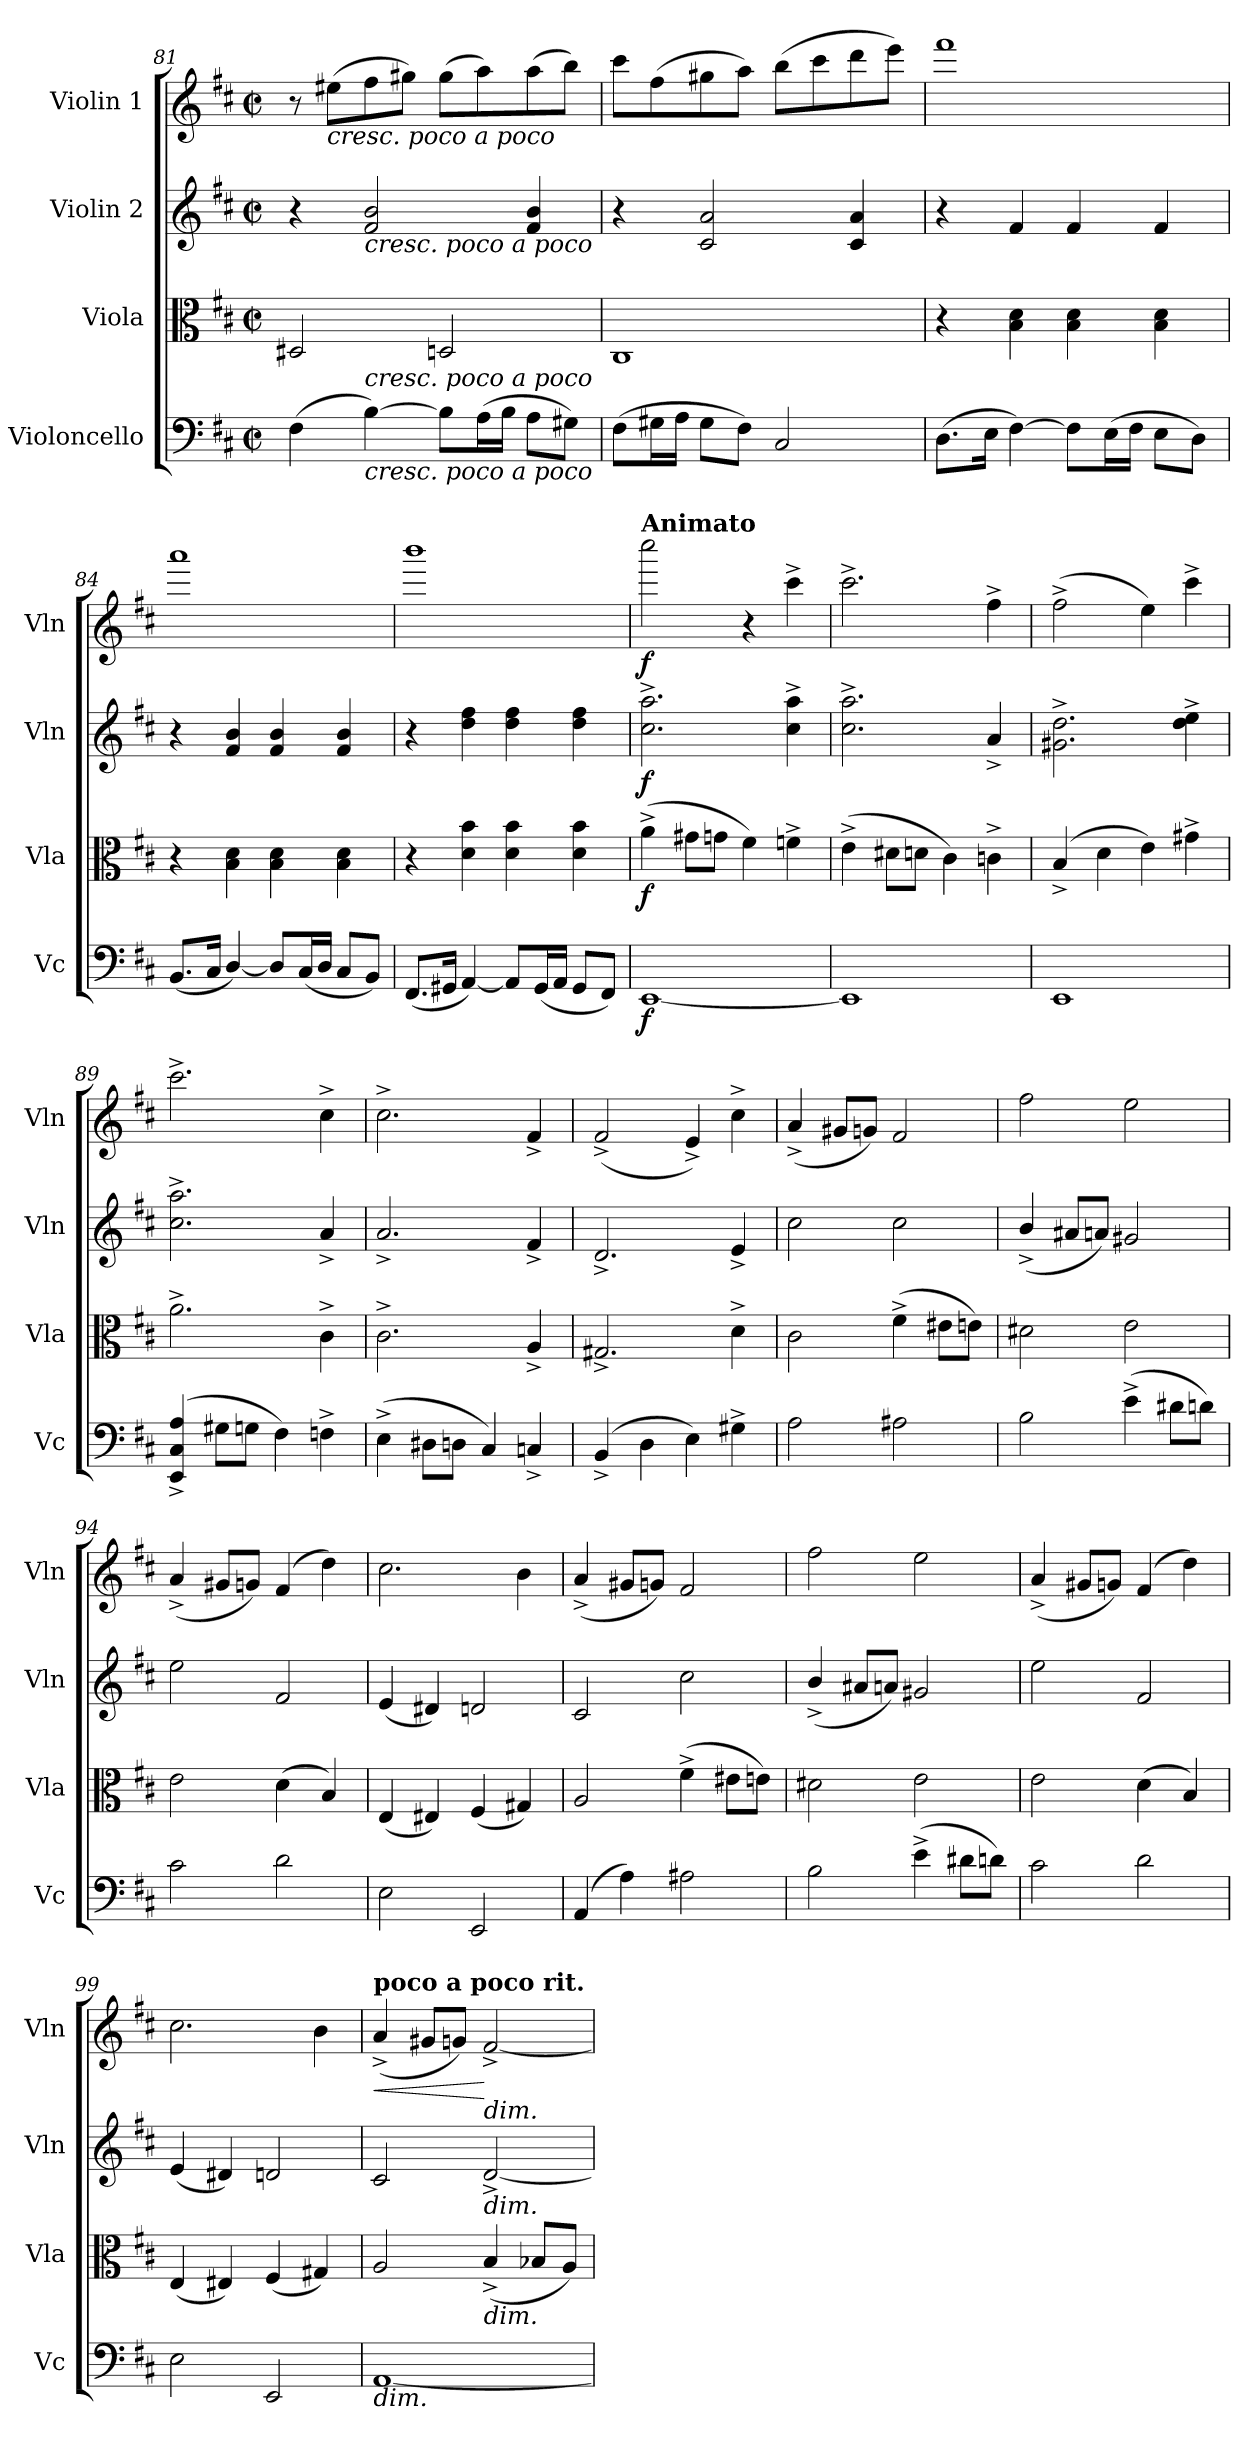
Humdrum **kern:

**kern	**dynam	**kern	**dynam	**kern	**dynam	**kern	**dynam
*part4	*part4	*part3	*part3	*part2	*part2	*part1	*part1
*staff4	*staff4	*staff3	*staff3	*staff2	*staff2	*staff1	*staff1
*I"Violoncello	*	*I"Viola	*	*I"Violin 2	*	*I"Violin 1	*
*I'Vc	*	*I'Vla	*	*I'Vln	*	*I'Vln	*
!!LO:LB:g=z
*clefF4	*	*clefC3	*	*clefG2	*	*clefG2	*
*k[f#c#]	*	*k[f#c#]	*	*k[f#c#]	*	*k[f#c#]	*
*M2/2	*	*M2/2	*	*M2/2	*	*M2/2	*
*met(c|)	*	*met(c|)	*	*met(c|)	*	*met(c|)	*
=81	=81	=81	=81	=81	=81	=81	=81
*	*	*^	*	*	*	*	*
(4F#\	.	2D#X/	4ryy	.	4r	.	8r	.
!	!	!	!	!	!	!	!LO:TX:b:i:t=cresc. poco a poco	!
.	.	.	.	.	.	.	(8ee#X\L	.
!	!	!	!	!	!LO:TX:b:i:t=cresc. poco a poco	!	!	!
!	!	!	!LO:TX:b:i:t=cresc. poco a poco	!	!	!	!	!
!LO:TX:b:i:t=cresc. poco a poco	!	!	!	!	!	!	!	!
[4B\)	.	.	4ryy	.	2f#/ 2b/	.	8ff#\	.
.	.	.	.	.	.	.	8gg#X\J)	.
8B\L]	.	2Dn/	2ryy	.	.	.	(8gg#\L	.
(16A\L	.	.	.	.	.	.	8aa\)	.
16B\JJ	.	.	.	.	.	.	.	.
8A\L	.	.	.	.	4f#/ 4b/	.	(8aa\	.
8G#X\J)	.	.	.	.	.	.	8bb\J)	.
*	*	*v	*v	*	*	*	*	*
=82	=82	=82	=82	=82	=82	=82	=82
(8F#\L	.	1C#	.	4r	.	8ccc#\L	.
16G#X\L	.	.	.	.	.	(8ff#\	.
16A\JJ	.	.	.	.	.	.	.
8G#\L	.	.	.	2c#/ 2a/	.	8gg#X\	.
8F#\J)	.	.	.	.	.	8aa\J)	.
2C#/	.	.	.	.	.	(8bb\L	.
.	.	.	.	.	.	8ccc#\	.
.	.	.	.	4c#/ 4a/	.	8ddd\	.
.	.	.	.	.	.	8eee\J)	.
!!LO:PB:g=z
=83	=83	=83	=83	=83	=83	=83	=83
(8.D\L	.	4r	.	4r	.	1fff#	.
16E\Jk	.	.	.	.	.	.	.
[4F#\)	.	4B\ 4d\	.	4f#/	.	.	.
8F#\L]	.	4B\ 4d\	.	4f#/	.	.	.
(16E\L	.	.	.	.	.	.	.
16F#\JJ	.	.	.	.	.	.	.
8E\L	.	4B\ 4d\	.	4f#/	.	.	.
8D\J)	.	.	.	.	.	.	.
=84	=84	=84	=84	=84	=84	=84	=84
(8.BB/L	.	4r	.	4r	.	1aaa	.
16C#/Jk	.	.	.	.	.	.	.
[4D/)	.	4B\ 4d\	.	4f#/ 4b/	.	.	.
8D/L]	.	4B\ 4d\	.	4f#/ 4b/	.	.	.
(16C#/L	.	.	.	.	.	.	.
16D/JJ	.	.	.	.	.	.	.
8C#/L	.	4B\ 4d\	.	4f#/ 4b/	.	.	.
8BB/J)	.	.	.	.	.	.	.
=85	=85	=85	=85	=85	=85	=85	=85
(8.FF#/L	.	4r	.	4r	.	1bbb	.
16GG#X/Jk	.	.	.	.	.	.	.
[4AA/)	.	4d\ 4b\	.	4dd\ 4ff#\	.	.	.
8AA/L]	.	4d\ 4b\	.	4dd\ 4ff#\	.	.	.
(16GG#/L	.	.	.	.	.	.	.
16AA/JJ	.	.	.	.	.	.	.
8GG#/L	.	4d\ 4b\	.	4dd\ 4ff#\	.	.	.
8FF#/J)	.	.	.	.	.	.	.
=86	=86	=86	=86	=86	=86	=86	=86
!!LO:REH:place=s1:a:B:cj:fs=14:t=D
*	*	*	*	*	*	*MM208	*
!	!	!	!	!	!	!LO:TX:a:B:t=Animato	!
!	!LO:DY:b	!	!LO:DY:b	!	!LO:DY:b	!	!LO:DY:b
[1EE	f	(4a^\	f	2.cc#\^ 2.aa\^	f	2cccc#\	f
.	.	8g#X\L	.	.	.	.	.
.	.	8gn\J	.	.	.	.	.
.	.	4f#\)	.	.	.	4r	.
.	.	4fn^\	.	4cc#\^ 4aa\^	.	4ccc#^\	.
=87	=87	=87	=87	=87	=87	=87	=87
1EE]	.	(4e^\	.	2.cc#\^ 2.aa\^	.	2.ccc#^\	.
.	.	8d#X\L	.	.	.	.	.
.	.	8dn\J	.	.	.	.	.
.	.	4c#\)	.	.	.	.	.
.	.	4cn^\	.	4a^/	.	4ff#^\	.
=88	=88	=88	=88	=88	=88	=88	=88
1EE	.	(4B^>/	.	2.g#X\^ 2.dd\^	.	(2ff#^\	.
.	.	4d\	.	.	.	.	.
.	.	4e\)	.	.	.	4ee\)	.
.	.	4g#X^\	.	4dd\^ 4ee\^	.	4ccc#^\	.
!!LO:LB:g=z
=89	=89	=89	=89	=89	=89	=89	=89
(4EE/^> 4C#/^> 4A/^>	.	2.a^\	.	2.cc#\^ 2.aa\^	.	2.ccc#^\	.
8G#X\L	.	.	.	.	.	.	.
8Gn\J	.	.	.	.	.	.	.
4F#\)	.	.	.	.	.	.	.
4Fn^\	.	4c#^\	.	4a^/	.	4cc#^\	.
!!LO:LB:g=z
=90	=90	=90	=90	=90	=90	=90	=90
(4E^\	.	2.c#^\	.	2.a^>/	.	2.cc#^\	.
8D#X\L	.	.	.	.	.	.	.
8Dn\J	.	.	.	.	.	.	.
4C#/)	.	.	.	.	.	.	.
4Cn^>/	.	4A^>/	.	4f#^>/	.	4f#^>/	.
=91	=91	=91	=91	=91	=91	=91	=91
(4BB^>/	.	2.G#X^>/	.	2.d^>/	.	(2f#^>/	.
4D\	.	.	.	.	.	.	.
4E\)	.	.	.	.	.	4e^>/)	.
4G#X^\	.	4d^\	.	4e^>/	.	4cc#^\	.
=92	=92	=92	=92	=92	=92	=92	=92
2A\	.	2c#\	.	2cc#\	.	(4a^>/	.
.	.	.	.	.	.	8g#X/L	.
.	.	.	.	.	.	8gn/J)	.
2A#X\	.	(4f#^\	.	2cc#\	.	2f#/	.
.	.	8e#X\L	.	.	.	.	.
.	.	8en\J)	.	.	.	.	.
=93	=93	=93	=93	=93	=93	=93	=93
2B\	.	2d#X\	.	(4b^>/	.	2ff#\	.
.	.	.	.	8a#X/L	.	.	.
.	.	.	.	8an/J)	.	.	.
(4e^\	.	2e\	.	2g#X/	.	2ee\	.
8d#X\L	.	.	.	.	.	.	.
8dn\J)	.	.	.	.	.	.	.
=94	=94	=94	=94	=94	=94	=94	=94
2c#\	.	2e\	.	2ee\	.	(4a^>/	.
.	.	.	.	.	.	8g#X/L	.
.	.	.	.	.	.	8gn/J)	.
2d\	.	(4d\	.	2f#/	.	(4f#/	.
.	.	4B/)	.	.	.	4dd\)	.
=95	=95	=95	=95	=95	=95	=95	=95
2E\	.	(4E/	.	(4e/	.	2.cc#\	.
.	.	4E#X/)	.	4d#X/)	.	.	.
2EE/	.	(4F#/	.	2dn/	.	.	.
.	.	4G#X/)	.	.	.	4b\	.
=96	=96	=96	=96	=96	=96	=96	=96
(4AA/	.	2A/	.	2c#/	.	(4a^>/	.
4A\)	.	.	.	.	.	8g#X/L	.
.	.	.	.	.	.	8gn/J)	.
2A#X\	.	(4f#^\	.	2cc#\	.	2f#/	.
.	.	8e#X\L	.	.	.	.	.
.	.	8en\J)	.	.	.	.	.
!!LO:LB:g=z
=97	=97	=97	=97	=97	=97	=97	=97
2B\	.	2d#X\	.	(4b^>/	.	2ff#\	.
.	.	.	.	8a#X/L	.	.	.
.	.	.	.	8an/J)	.	.	.
(4e^\	.	2e\	.	2g#X/	.	2ee\	.
8d#X\L	.	.	.	.	.	.	.
8dn\J)	.	.	.	.	.	.	.
!!LO:LB:g=z
=98	=98	=98	=98	=98	=98	=98	=98
2c#\	.	2e\	.	2ee\	.	(4a^>/	.
.	.	.	.	.	.	8g#X/L	.
.	.	.	.	.	.	8gn/J)	.
2d\	.	(4d\	.	2f#/	.	(4f#/	.
.	.	4B/)	.	.	.	4dd\)	.
=99	=99	=99	=99	=99	=99	=99	=99
2E\	.	(4E/	.	(4e/	.	2.cc#\	.
.	.	4E#X/)	.	4d#X/)	.	.	.
2EE/	.	(4F#/	.	2dn/	.	.	.
.	.	4G#X/)	.	.	.	4b\	.
=100	=100	=100	=100	=100	=100	=100	=100
!	!	!	!	!	!	!LO:TX:a:B:t=poco a poco rit.	!
!LO:TX:b:i:t=dim.	!	!	!	!	!	!	!
!	!	!	!	!	!	!	!LO:HP:b
[1AA	.	2A/	.	2c#/	.	(4a^>/	<
.	.	.	.	.	.	8g#X/L	.
.	.	.	.	.	.	8gn/J)	.
!	!	!	!	!	!	!LO:TX:b:i:t=dim.	!
!	!	!	!	!LO:TX:b:i:t=dim.	!	!	!
!	!	!LO:TX:b:i:t=dim.	!	!	!	!	!
.	.	(4B^>/	.	[2d^>/	.	[2f#^>/	[
.	.	8B-X/L	.	.	.	.	.
.	.	8A/J)	.	.	.	.	.
=	=	=	=	=	=	=	=
*-	*-	*-	*-	*-	*-	*-	*-
